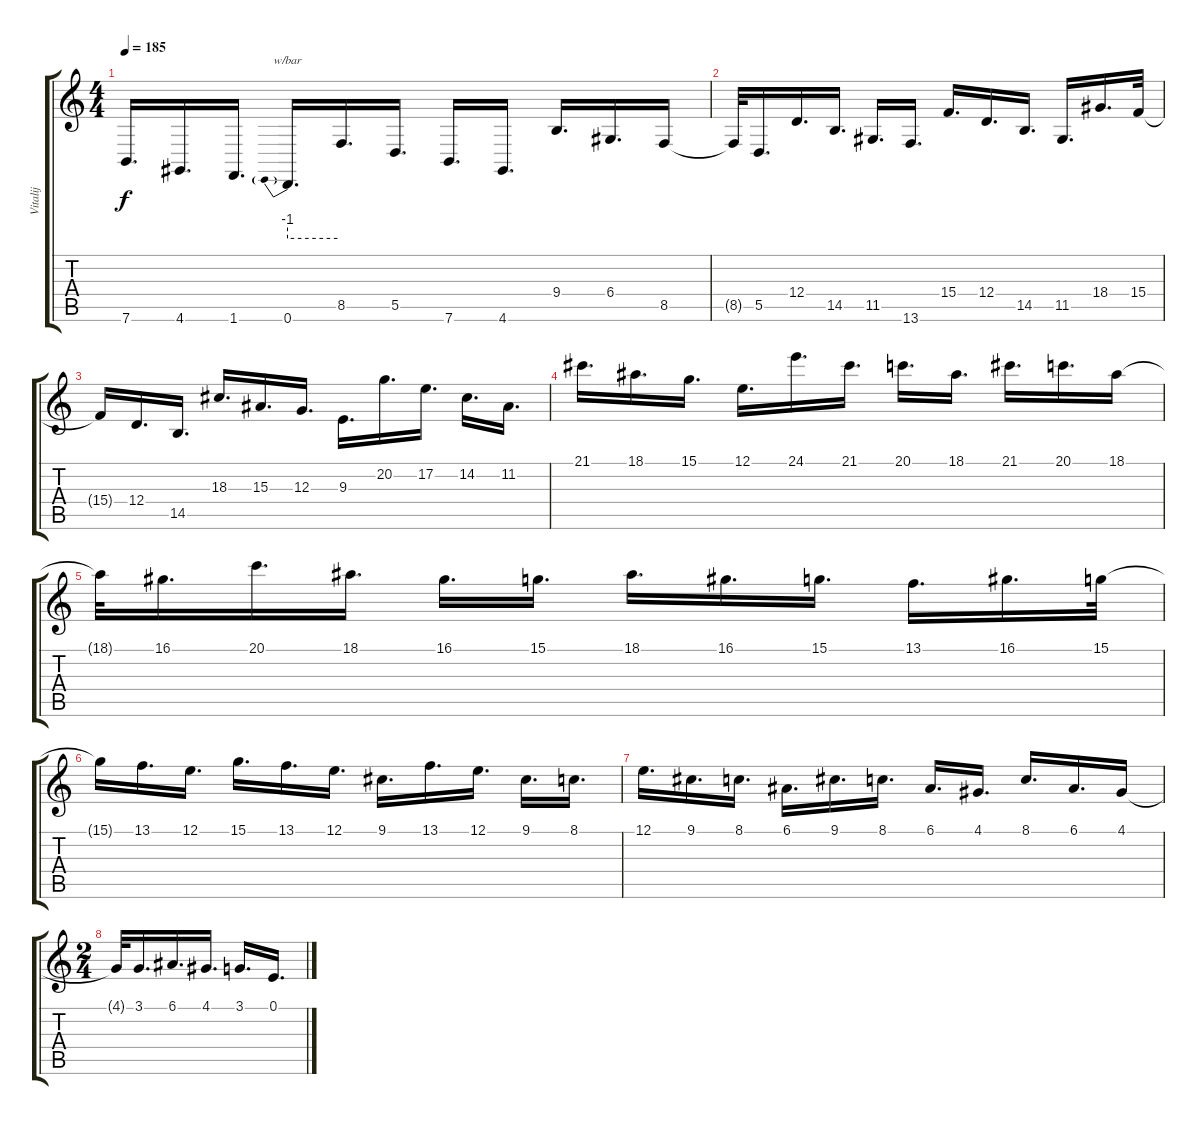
\track ("Vitalij" "Vitalij") {instrument electricgrandpiano}
\staff {score tabs}
\tuning (E4 B3 G3 D3 A2 E2) {hide}
\ts (4 4)
\tempo 185
\clef g2
\ks c
7.6.16{d dy f} 4.6.16{d} 1.6.16{d} 0.6.16{d tbe (predive default 0 -4 60 -4)} 8.5.16{d} 5.5.16{d} 7.6.16{d} 4.6.16{d} 9.4.16{d} 6.4.16{d} 8.5.16 |
8.5{t}.32 5.5.16{d} 12.4.16{d} 14.5.16{d} 11.5.16{d} 13.6.16{d} 15.4.16{d} 12.4.16{d} 14.5.16{d} 11.5.16{d} 18.4.16{d} 15.4.32 |
15.4{t}.16 12.4.16{d} 14.5.16{d} 18.3.16{d} 15.3.16{d} 12.3.16{d} 9.3.16{d} 20.2.16{d} 17.2.16{d} 14.2.16{d} 11.2.16{d} |
21.1.16{d} 18.1.16{d} 15.1.16{d} 12.1.16{d} 24.1.16{d} 21.1.16{d} 20.1.16{d} 18.1.16{d} 21.1.16{d} 20.1.16{d} 18.1.16 |
18.1{t}.32 16.1.16{d} 20.1.16{d} 18.1.16{d} 16.1.16{d} 15.1.16{d} 18.1.16{d} 16.1.16{d} 15.1.16{d} 13.1.16{d} 16.1.16{d} 15.1.32 |
15.1{t}.16 13.1.16{d} 12.1.16{d} 15.1.16{d} 13.1.16{d} 12.1.16{d} 9.1.16{d} 13.1.16{d} 12.1.16{d} 9.1.16{d} 8.1.16{d} |
12.1.16{d} 9.1.16{d} 8.1.16{d} 6.1.16{d} 9.1.16{d} 8.1.16{d} 6.1.16{d} 4.1.16{d} 8.1.16{d} 6.1.16{d} 4.1.16 |
\ts (2 4)
4.1{t}.32 3.1.16{d} 6.1.16{d} 4.1.16{d} 3.1.16{d} 0.1.16{d}
